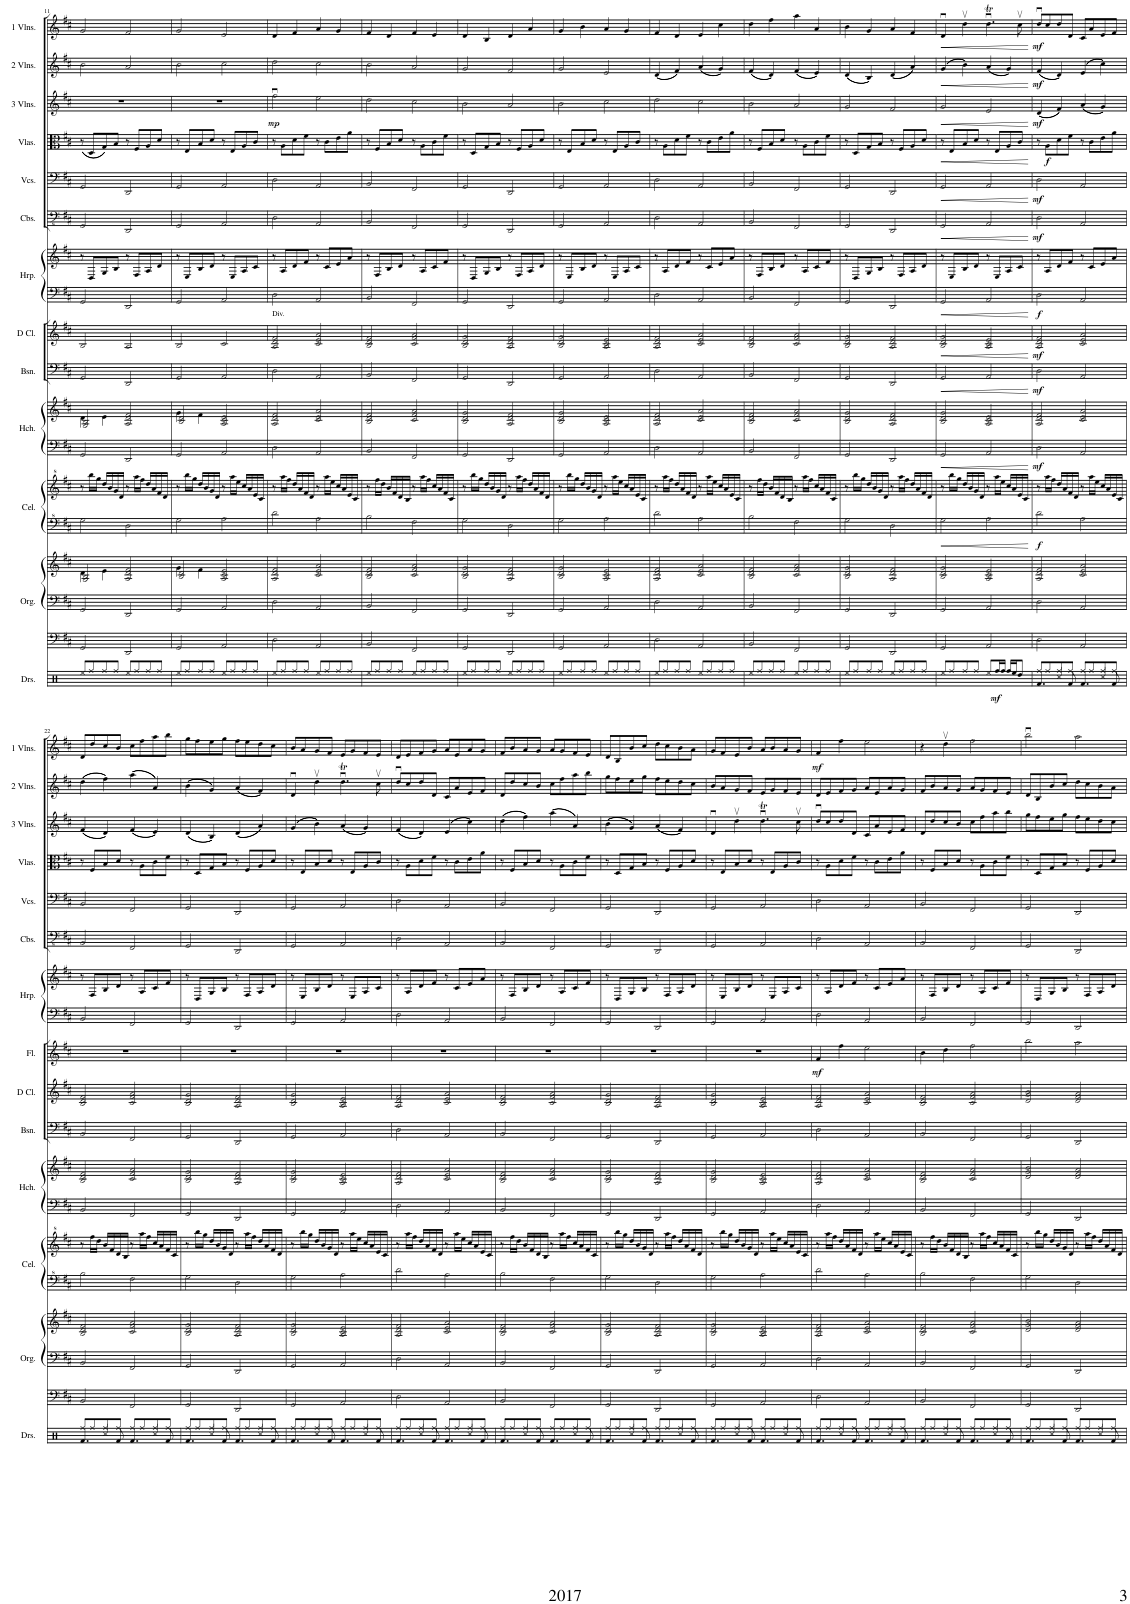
**kern	**dynam	**kern	**dynam	**kern	**dynam	**kern	**dynam	**kern	**dynam	**kern	**kern	**kern	**kern	**kern	**dynam	**kern	**kern	**dynam	**kern	**dynam	**kern	**dynam	**kern	**dynam	**kern	**kern	**dynam	**kern	**dynam	**kern	**dynam	**kern	**dynam	**kern	**dynam	**kern	**dynam	**kern	**dynam
*part18	*part18	*part17	*part17	*part16	*part16	*part15	*part15	*part14	*part14	*part13	*part13	*part13	*part12	*part12	*part12	*part11	*part11	*part11	*part10	*part10	*part9	*part9	*part8	*part8	*part7	*part7	*part7	*part6	*part6	*part5	*part5	*part4	*part4	*part3	*part3	*part2	*part2	*part1	*part1
*staff23	*staff23	*staff22	*staff22	*staff21	*staff21	*staff20	*staff20	*staff19	*staff19	*staff18	*staff17	*staff16	*staff15	*staff14	*staff14/15	*staff13	*staff12	*staff12/13	*staff11	*staff11	*staff10	*staff10	*staff9	*staff9	*staff8	*staff7	*staff7/8	*staff6	*staff6	*staff5	*staff5	*staff4	*staff4	*staff3	*staff3	*staff2	*staff2	*staff1	*staff1
*I"Contrabass	*	*I"Violoncello	*	*I"Violin	*	*I"Violin	*	*I"Violin	*	*I"Organ	*	*	*I"Celesta	*	*	*I"Harpsichord (Amplified)	*	*	*I"Bassoon	*	*I"D Clarinet	*	*I"Flute	*	*I"Harp	*	*	*I"Contrabasses	*	*I"Violoncellos	*	*I"Violas	*	*I"3rd Violins	*	*I"2nd Violins	*	*I"1st Violins	*
*I'Cb.	*	*I'Vc.	*	*I'Vln.	*	*I'Vln.	*	*I'Vln.	*	*I'Org.	*	*	*I'Cel.	*	*	*I'Hch.	*	*	*I'Bsn.	*	*I'D Cl.	*	*I'Fl.	*	*I'Hrp.	*	*	*I'Cbs.	*	*I'Vcs.	*	*I'Vlas.	*	*I'3 Vlns.	*	*I'2 Vlns.	*	*I'1 Vlns.	*
!!LO:PB:g=z
*clefFv4	*	*clefF4	*	*clefG2	*	*clefG2	*	*clefG2	*	*clefF4	*clefF4	*clefG2	*clefF^4	*clefG^2	*	*clefF4	*clefG2	*	*clefF4	*	*clefG2	*	*clefG2	*	*clefF4	*clefG2	*	*clefFv4	*	*clefF4	*	*clefC3	*	*clefG2	*	*clefG2	*	*clefG2	*
*ITrd7c12	*	*	*	*	*	*	*	*	*	*	*	*	*	*	*	*	*	*	*	*	*ITrd-1c-2	*	*	*	*	*	*	*	*	*	*	*	*	*	*	*	*	*	*
*k[f#c#]	*	*k[f#c#]	*	*k[f#c#]	*	*k[f#c#]	*	*k[f#c#]	*	*k[f#c#]	*k[f#c#]	*k[f#c#]	*k[f#c#]	*k[f#c#]	*	*k[f#c#]	*k[f#c#]	*	*k[f#c#]	*	*k[f#c#]	*	*k[f#c#]	*	*k[f#c#]	*k[f#c#]	*	*k[f#c#]	*	*k[f#c#]	*	*k[f#c#]	*	*k[f#c#]	*	*k[f#c#]	*	*k[f#c#]	*
*M4/4	*	*M4/4	*	*M4/4	*	*M4/4	*	*M4/4	*	*M4/4	*M4/4	*M4/4	*M4/4	*M4/4	*	*M4/4	*M4/4	*	*M4/4	*	*M4/4	*	*M4/4	*	*M4/4	*M4/4	*	*M4/4	*	*M4/4	*	*M4/4	*	*M4/4	*	*M4/4	*	*M4/4	*
=11	=11	=11	=11	=11	=11	=11	=11	=11	=11	=11	=11	=11	=11	=11	=11	=11	=11	=11	=11	=11	=11	=11	=11	=11	=11	=11	=11	=11	=11	=11	=11	=11	=11	=11	=11	=11	=11	=11	=11
*	*	*	*	*	*	*	*	*	*	*	*	*^	*	*	*	*	*^	*	*	*	*	*	*	*	*	*	*	*	*	*	*	*	*	*	*	*	*	*	*
2GGG	.	2GG	.	1r	.	2b	.	2g	.	2GG/	2GG/	2G/ 2B/	4d\	2g\	8r	.	2GG/	2G/ 2B/	4d\	.	2GG/	.	2B/	.	1r	.	2GG/	8r	.	2GGG/	.	2GG/	.	(8r	.	1r	.	2b\	.	2g/	.
.	.	.	.	.	.	.	.	.	.	.	.	.	.	.	16bbb\LL	.	.	.	.	.	.	.	.	.	.	.	.	8D/L	.	.	.	.	.	8D/L	.	.	.	.	.	.	.
.	.	.	.	.	.	.	.	.	.	.	.	.	.	.	16ggg\JJ	.	.	.	.	.	.	.	.	.	.	.	.	.	.	.	.	.	.	.	.	.	.	.	.	.	.
.	.	.	.	.	.	.	.	.	.	.	.	.	4e\	.	16ddd/LL	.	.	.	4e\	.	.	.	.	.	.	.	.	8G/	.	.	.	.	.	8G/)	.	.	.	.	.	.	.
.	.	.	.	.	.	.	.	.	.	.	.	.	.	.	16bb/	.	.	.	.	.	.	.	.	.	.	.	.	.	.	.	.	.	.	.	.	.	.	.	.	.	.
.	.	.	.	.	.	.	.	.	.	.	.	.	.	.	16gg/	.	.	.	.	.	.	.	.	.	.	.	.	8B/J	.	.	.	.	.	8B/J	.	.	.	.	.	.	.
.	.	.	.	.	.	.	.	.	.	.	.	.	.	.	16dd/JJ	.	.	.	.	.	.	.	.	.	.	.	.	.	.	.	.	.	.	.	.	.	.	.	.	.	.
2DDD	.	2DD	.	.	.	2a	.	2f#	.	2DD/	2DD/	2A/ 2d/ 2f#/	2ryy	2d\	8r	.	2DD/	2A/ 2d/ 2f#/	2ryy	.	2DD/	.	2A/	.	.	.	2DD/	8r	.	2DDD/	.	2DD/	.	8r	.	.	.	2a/	.	2f#/	.
.	.	.	.	.	.	.	.	.	.	.	.	.	.	.	16aaa\LL	.	.	.	.	.	.	.	.	.	.	.	.	8F#/L	.	.	.	.	.	8F#/L	.	.	.	.	.	.	.
.	.	.	.	.	.	.	.	.	.	.	.	.	.	.	16fff#\JJ	.	.	.	.	.	.	.	.	.	.	.	.	.	.	.	.	.	.	.	.	.	.	.	.	.	.
.	.	.	.	.	.	.	.	.	.	.	.	.	.	.	16ddd/LL	.	.	.	.	.	.	.	.	.	.	.	.	8A/	.	.	.	.	.	8A/	.	.	.	.	.	.	.
.	.	.	.	.	.	.	.	.	.	.	.	.	.	.	16aa/	.	.	.	.	.	.	.	.	.	.	.	.	.	.	.	.	.	.	.	.	.	.	.	.	.	.
.	.	.	.	.	.	.	.	.	.	.	.	.	.	.	16ff#/	.	.	.	.	.	.	.	.	.	.	.	.	8d/J	.	.	.	.	.	8d/J	.	.	.	.	.	.	.
.	.	.	.	.	.	.	.	.	.	.	.	.	.	.	16dd/JJ	.	.	.	.	.	.	.	.	.	.	.	.	.	.	.	.	.	.	.	.	.	.	.	.	.	.
=12	=12	=12	=12	=12	=12	=12	=12	=12	=12	=12	=12	=12	=12	=12	=12	=12	=12	=12	=12	=12	=12	=12	=12	=12	=12	=12	=12	=12	=12	=12	=12	=12	=12	=12	=12	=12	=12	=12	=12	=12	=12
2GGG	.	2GG	.	1r	.	2b	.	2g	.	2GG/	2GG/	2B/ 2d/	4g\	2g\	8r	.	2GG/	2B/ 2d/	4g\	.	2GG/	.	2B/	.	1r	.	2GG/	8r	.	2GGG/	.	2GG/	.	8r	.	1r	.	2b\	.	2g/	.
.	.	.	.	.	.	.	.	.	.	.	.	.	.	.	16bbb\LL	.	.	.	.	.	.	.	.	.	.	.	.	8E/L	.	.	.	.	.	8E/L	.	.	.	.	.	.	.
.	.	.	.	.	.	.	.	.	.	.	.	.	.	.	16ggg\JJ	.	.	.	.	.	.	.	.	.	.	.	.	.	.	.	.	.	.	.	.	.	.	.	.	.	.
.	.	.	.	.	.	.	.	.	.	.	.	.	4f#\	.	16ddd/LL	.	.	.	4f#\	.	.	.	.	.	.	.	.	8B/	.	.	.	.	.	8B/	.	.	.	.	.	.	.
.	.	.	.	.	.	.	.	.	.	.	.	.	.	.	16bb/	.	.	.	.	.	.	.	.	.	.	.	.	.	.	.	.	.	.	.	.	.	.	.	.	.	.
.	.	.	.	.	.	.	.	.	.	.	.	.	.	.	16gg/	.	.	.	.	.	.	.	.	.	.	.	.	8d/J	.	.	.	.	.	8d/J	.	.	.	.	.	.	.
.	.	.	.	.	.	.	.	.	.	.	.	.	.	.	16dd/JJ	.	.	.	.	.	.	.	.	.	.	.	.	.	.	.	.	.	.	.	.	.	.	.	.	.	.
2AAA	.	2AA	.	.	.	2cc#	.	2e	.	2AA/	2AA/	2A/ 2c#/ 2e/	2ryy	2a\	8r	.	2AA/	2A/ 2c#/ 2e/	2ryy	.	2AA/	.	2c#/	.	.	.	2AA/	8r	.	2AAA/	.	2AA/	.	8r	.	.	.	2cc#\	.	2e/	.
.	.	.	.	.	.	.	.	.	.	.	.	.	.	.	16aaa\LL	.	.	.	.	.	.	.	.	.	.	.	.	8E/L	.	.	.	.	.	8E/L	.	.	.	.	.	.	.
.	.	.	.	.	.	.	.	.	.	.	.	.	.	.	16eee\JJ	.	.	.	.	.	.	.	.	.	.	.	.	.	.	.	.	.	.	.	.	.	.	.	.	.	.
.	.	.	.	.	.	.	.	.	.	.	.	.	.	.	16ccc#/LL	.	.	.	.	.	.	.	.	.	.	.	.	8A/	.	.	.	.	.	8A/	.	.	.	.	.	.	.
.	.	.	.	.	.	.	.	.	.	.	.	.	.	.	16aa/	.	.	.	.	.	.	.	.	.	.	.	.	.	.	.	.	.	.	.	.	.	.	.	.	.	.
.	.	.	.	.	.	.	.	.	.	.	.	.	.	.	16ee/	.	.	.	.	.	.	.	.	.	.	.	.	8c#/J	.	.	.	.	.	8c#/J	.	.	.	.	.	.	.
.	.	.	.	.	.	.	.	.	.	.	.	.	.	.	16cc#/JJ	.	.	.	.	.	.	.	.	.	.	.	.	.	.	.	.	.	.	.	.	.	.	.	.	.	.
*	*	*	*	*	*	*	*	*	*	*	*	*v	*v	*	*	*	*	*v	*v	*	*	*	*	*	*	*	*	*	*	*	*	*	*	*	*	*	*	*	*	*	*
=13	=13	=13	=13	=13	=13	=13	=13	=13	=13	=13	=13	=13	=13	=13	=13	=13	=13	=13	=13	=13	=13	=13	=13	=13	=13	=13	=13	=13	=13	=13	=13	=13	=13	=13	=13	=13	=13	=13	=13
!	!	!	!	!	!	!	!	!	!	!	!	!	!	!	!	!	!	!	!	!	!LO:TX:a:t=Div.	!	!	!	!	!	!	!	!	!	!	!	!	!	!	!	!	!	!
!	!	!	!	!	!LO:DY:b	!	!	!	!	!	!	!	!	!	!	!	!	!	!	!	!	!	!	!	!	!	!	!	!	!	!	!	!	!	!LO:DY:b	!	!	!	!
2DD	.	2D	.	2ff#u	mp	2dd	.	(4d	.	2D\	2D\	2A/ 2d/ 2f#/	2dd\	8r	.	2D\	2A/ 2d/ 2f#/	.	2D\	.	2A/ 2d/ 2f#/	.	1r	.	2D\	8r	.	2DD\	.	2D\	.	8r	.	2ff#u\	mp	2dd\	.	4d/	.
.	.	.	.	.	.	.	.	.	.	.	.	.	.	16aaa\LL	.	.	.	.	.	.	.	.	.	.	.	8A/L	.	.	.	.	.	8A\L	.	.	.	.	.	.	.
.	.	.	.	.	.	.	.	.	.	.	.	.	.	16fff#\JJ	.	.	.	.	.	.	.	.	.	.	.	.	.	.	.	.	.	.	.	.	.	.	.	.	.
.	.	.	.	.	.	.	.	4f#)	.	.	.	.	.	16ddd/LL	.	.	.	.	.	.	.	.	.	.	.	8d/	.	.	.	.	.	8d\	.	.	.	.	.	4f#/	.
.	.	.	.	.	.	.	.	.	.	.	.	.	.	16aa/	.	.	.	.	.	.	.	.	.	.	.	.	.	.	.	.	.	.	.	.	.	.	.	.	.
.	.	.	.	.	.	.	.	.	.	.	.	.	.	16ff#/	.	.	.	.	.	.	.	.	.	.	.	8f#/J	.	.	.	.	.	8f#\J	.	.	.	.	.	.	.
.	.	.	.	.	.	.	.	.	.	.	.	.	.	16dd/JJ	.	.	.	.	.	.	.	.	.	.	.	.	.	.	.	.	.	.	.	.	.	.	.	.	.
2AAA	.	2AA	.	2ee	.	2cc#	.	(4a	.	2AA/	2AA/	2c#/ 2e/ 2a/	2a\	8r	.	2AA/	2c#/ 2e/ 2a/	.	2AA/	.	2c#/ 2e/ 2a/	.	.	.	2AA/	8r	.	2AAA/	.	2AA/	.	8r	.	2ee\	.	2cc#\	.	4a/	.
.	.	.	.	.	.	.	.	.	.	.	.	.	.	16aaa\LL	.	.	.	.	.	.	.	.	.	.	.	8c#/L	.	.	.	.	.	8c#\L	.	.	.	.	.	.	.
.	.	.	.	.	.	.	.	.	.	.	.	.	.	16eee\JJ	.	.	.	.	.	.	.	.	.	.	.	.	.	.	.	.	.	.	.	.	.	.	.	.	.
.	.	.	.	.	.	.	.	4g)	.	.	.	.	.	16ccc#/LL	.	.	.	.	.	.	.	.	.	.	.	8e/	.	.	.	.	.	8e\	.	.	.	.	.	4g/	.
.	.	.	.	.	.	.	.	.	.	.	.	.	.	16aa/	.	.	.	.	.	.	.	.	.	.	.	.	.	.	.	.	.	.	.	.	.	.	.	.	.
.	.	.	.	.	.	.	.	.	.	.	.	.	.	16ee/	.	.	.	.	.	.	.	.	.	.	.	8a/J	.	.	.	.	.	8a\J	.	.	.	.	.	.	.
.	.	.	.	.	.	.	.	.	.	.	.	.	.	16cc#/JJ	.	.	.	.	.	.	.	.	.	.	.	.	.	.	.	.	.	.	.	.	.	.	.	.	.
=14	=14	=14	=14	=14	=14	=14	=14	=14	=14	=14	=14	=14	=14	=14	=14	=14	=14	=14	=14	=14	=14	=14	=14	=14	=14	=14	=14	=14	=14	=14	=14	=14	=14	=14	=14	=14	=14	=14	=14
2BBB	.	2BB	.	2dd	.	2b	.	(4f#	.	2BB/	2BB/	2B/ 2d/ 2f#/	2b\	8r	.	2BB/	2B/ 2d/ 2f#/	.	2BB/	.	2B/ 2d/ 2f#/	.	1r	.	2BB/	8r	.	2BBB/	.	2BB/	.	8r	.	2dd\	.	2b\	.	4f#/	.
.	.	.	.	.	.	.	.	.	.	.	.	.	.	16fff#\LL	.	.	.	.	.	.	.	.	.	.	.	8F#/L	.	.	.	.	.	8F#/L	.	.	.	.	.	.	.
.	.	.	.	.	.	.	.	.	.	.	.	.	.	16ddd\JJ	.	.	.	.	.	.	.	.	.	.	.	.	.	.	.	.	.	.	.	.	.	.	.	.	.
.	.	.	.	.	.	.	.	4d)	.	.	.	.	.	16bb/LL	.	.	.	.	.	.	.	.	.	.	.	8B/	.	.	.	.	.	8B/	.	.	.	.	.	4d/	.
.	.	.	.	.	.	.	.	.	.	.	.	.	.	16ff#/	.	.	.	.	.	.	.	.	.	.	.	.	.	.	.	.	.	.	.	.	.	.	.	.	.
.	.	.	.	.	.	.	.	.	.	.	.	.	.	16dd/	.	.	.	.	.	.	.	.	.	.	.	8d/J	.	.	.	.	.	8d/J	.	.	.	.	.	.	.
.	.	.	.	.	.	.	.	.	.	.	.	.	.	16b/JJ	.	.	.	.	.	.	.	.	.	.	.	.	.	.	.	.	.	.	.	.	.	.	.	.	.
2FFF#	.	2FF#	.	2cc#	.	2a	.	(4f#	.	2FF#/	2FF#/	2c#/ 2f#/ 2a/	2f#\	8r	.	2FF#/	2c#/ 2f#/ 2a/	.	2FF#/	.	2c#/ 2f#/ 2a/	.	.	.	2FF#/	8r	.	2FFF#/	.	2FF#/	.	8r	.	2cc#\	.	2a/	.	4f#/	.
.	.	.	.	.	.	.	.	.	.	.	.	.	.	16aaa\LL	.	.	.	.	.	.	.	.	.	.	.	8A/L	.	.	.	.	.	8A\L	.	.	.	.	.	.	.
.	.	.	.	.	.	.	.	.	.	.	.	.	.	16fff#\JJ	.	.	.	.	.	.	.	.	.	.	.	.	.	.	.	.	.	.	.	.	.	.	.	.	.
.	.	.	.	.	.	.	.	4e)	.	.	.	.	.	16ccc#/LL	.	.	.	.	.	.	.	.	.	.	.	8c#/	.	.	.	.	.	8c#\	.	.	.	.	.	4e/	.
.	.	.	.	.	.	.	.	.	.	.	.	.	.	16aa/	.	.	.	.	.	.	.	.	.	.	.	.	.	.	.	.	.	.	.	.	.	.	.	.	.
.	.	.	.	.	.	.	.	.	.	.	.	.	.	16ff#/	.	.	.	.	.	.	.	.	.	.	.	8f#/J	.	.	.	.	.	8f#\J	.	.	.	.	.	.	.
.	.	.	.	.	.	.	.	.	.	.	.	.	.	16cc#/JJ	.	.	.	.	.	.	.	.	.	.	.	.	.	.	.	.	.	.	.	.	.	.	.	.	.
=15	=15	=15	=15	=15	=15	=15	=15	=15	=15	=15	=15	=15	=15	=15	=15	=15	=15	=15	=15	=15	=15	=15	=15	=15	=15	=15	=15	=15	=15	=15	=15	=15	=15	=15	=15	=15	=15	=15	=15
2GGG	.	2GG	.	2b	.	2g	.	(4d	.	2GG/	2GG/	2B/ 2d/ 2g/	2g\	8r	.	2GG/	2B/ 2d/ 2g/	.	2GG/	.	2B/ 2d/ 2g/	.	1r	.	2GG/	8r	.	2GGG/	.	2GG/	.	8r	.	2b\	.	2g/	.	4d/	.
.	.	.	.	.	.	.	.	.	.	.	.	.	.	16bbb\LL	.	.	.	.	.	.	.	.	.	.	.	8D/L	.	.	.	.	.	8D/L	.	.	.	.	.	.	.
.	.	.	.	.	.	.	.	.	.	.	.	.	.	16ggg\JJ	.	.	.	.	.	.	.	.	.	.	.	.	.	.	.	.	.	.	.	.	.	.	.	.	.
.	.	.	.	.	.	.	.	4B)	.	.	.	.	.	16ddd/LL	.	.	.	.	.	.	.	.	.	.	.	8G/	.	.	.	.	.	8G/	.	.	.	.	.	4B/	.
.	.	.	.	.	.	.	.	.	.	.	.	.	.	16bb/	.	.	.	.	.	.	.	.	.	.	.	.	.	.	.	.	.	.	.	.	.	.	.	.	.
.	.	.	.	.	.	.	.	.	.	.	.	.	.	16gg/	.	.	.	.	.	.	.	.	.	.	.	8B/J	.	.	.	.	.	8B/J	.	.	.	.	.	.	.
.	.	.	.	.	.	.	.	.	.	.	.	.	.	16dd/JJ	.	.	.	.	.	.	.	.	.	.	.	.	.	.	.	.	.	.	.	.	.	.	.	.	.
2DDD	.	2DD	.	2a	.	2f#	.	(4d	.	2DD/	2DD/	2A/ 2d/ 2f#/	2d\	8r	.	2DD/	2A/ 2d/ 2f#/	.	2DD/	.	2A/ 2d/ 2f#/	.	.	.	2DD/	8r	.	2DDD/	.	2DD/	.	8r	.	2a/	.	2f#/	.	4d/	.
.	.	.	.	.	.	.	.	.	.	.	.	.	.	16aaa\LL	.	.	.	.	.	.	.	.	.	.	.	8F#/L	.	.	.	.	.	8F#/L	.	.	.	.	.	.	.
.	.	.	.	.	.	.	.	.	.	.	.	.	.	16fff#\JJ	.	.	.	.	.	.	.	.	.	.	.	.	.	.	.	.	.	.	.	.	.	.	.	.	.
.	.	.	.	.	.	.	.	4a)	.	.	.	.	.	16ddd/LL	.	.	.	.	.	.	.	.	.	.	.	8A/	.	.	.	.	.	8A/	.	.	.	.	.	4a/	.
.	.	.	.	.	.	.	.	.	.	.	.	.	.	16aa/	.	.	.	.	.	.	.	.	.	.	.	.	.	.	.	.	.	.	.	.	.	.	.	.	.
.	.	.	.	.	.	.	.	.	.	.	.	.	.	16ff#/	.	.	.	.	.	.	.	.	.	.	.	8d/J	.	.	.	.	.	8d/J	.	.	.	.	.	.	.
.	.	.	.	.	.	.	.	.	.	.	.	.	.	16dd/JJ	.	.	.	.	.	.	.	.	.	.	.	.	.	.	.	.	.	.	.	.	.	.	.	.	.
=16	=16	=16	=16	=16	=16	=16	=16	=16	=16	=16	=16	=16	=16	=16	=16	=16	=16	=16	=16	=16	=16	=16	=16	=16	=16	=16	=16	=16	=16	=16	=16	=16	=16	=16	=16	=16	=16	=16	=16
2GGG	.	2GG	.	2b	.	2g	.	(4g	.	2GG/	2GG/	2B/ 2d/ 2g/	2g\	8r	.	2GG/	2B/ 2d/ 2g/	.	2GG/	.	2B/ 2d/ 2g/	.	1r	.	2GG/	8r	.	2GGG/	.	2GG/	.	8r	.	2b\	.	2g/	.	4g/	.
.	.	.	.	.	.	.	.	.	.	.	.	.	.	16bbb\LL	.	.	.	.	.	.	.	.	.	.	.	8E/L	.	.	.	.	.	8E/L	.	.	.	.	.	.	.
.	.	.	.	.	.	.	.	.	.	.	.	.	.	16ggg\JJ	.	.	.	.	.	.	.	.	.	.	.	.	.	.	.	.	.	.	.	.	.	.	.	.	.
.	.	.	.	.	.	.	.	4b)	.	.	.	.	.	16ddd/LL	.	.	.	.	.	.	.	.	.	.	.	8B/	.	.	.	.	.	8B/	.	.	.	.	.	4b\	.
.	.	.	.	.	.	.	.	.	.	.	.	.	.	16bb/	.	.	.	.	.	.	.	.	.	.	.	.	.	.	.	.	.	.	.	.	.	.	.	.	.
.	.	.	.	.	.	.	.	.	.	.	.	.	.	16gg/	.	.	.	.	.	.	.	.	.	.	.	8d/J	.	.	.	.	.	8d/J	.	.	.	.	.	.	.
.	.	.	.	.	.	.	.	.	.	.	.	.	.	16dd/JJ	.	.	.	.	.	.	.	.	.	.	.	.	.	.	.	.	.	.	.	.	.	.	.	.	.
2AAA	.	2AA	.	2cc#	.	2e	.	(4a	.	2AA/	2AA/	2A/ 2c#/ 2e/	2a\	8r	.	2AA/	2A/ 2c#/ 2e/	.	2AA/	.	2A/ 2c#/ 2e/	.	.	.	2AA/	8r	.	2AAA/	.	2AA/	.	8r	.	2cc#\	.	2e/	.	4a/	.
.	.	.	.	.	.	.	.	.	.	.	.	.	.	16aaa\LL	.	.	.	.	.	.	.	.	.	.	.	8E/L	.	.	.	.	.	8E/L	.	.	.	.	.	.	.
.	.	.	.	.	.	.	.	.	.	.	.	.	.	16eee\JJ	.	.	.	.	.	.	.	.	.	.	.	.	.	.	.	.	.	.	.	.	.	.	.	.	.
.	.	.	.	.	.	.	.	4g)	.	.	.	.	.	16ccc#/LL	.	.	.	.	.	.	.	.	.	.	.	8A/	.	.	.	.	.	8A/	.	.	.	.	.	4g/	.
.	.	.	.	.	.	.	.	.	.	.	.	.	.	16aa/	.	.	.	.	.	.	.	.	.	.	.	.	.	.	.	.	.	.	.	.	.	.	.	.	.
.	.	.	.	.	.	.	.	.	.	.	.	.	.	16ee/	.	.	.	.	.	.	.	.	.	.	.	8c#/J	.	.	.	.	.	8c#/J	.	.	.	.	.	.	.
.	.	.	.	.	.	.	.	.	.	.	.	.	.	16cc#/JJ	.	.	.	.	.	.	.	.	.	.	.	.	.	.	.	.	.	.	.	.	.	.	.	.	.
=17	=17	=17	=17	=17	=17	=17	=17	=17	=17	=17	=17	=17	=17	=17	=17	=17	=17	=17	=17	=17	=17	=17	=17	=17	=17	=17	=17	=17	=17	=17	=17	=17	=17	=17	=17	=17	=17	=17	=17
2DD	.	2D	.	2dd	.	(4d	.	(4f#	.	2D\	2D\	2A/ 2d/ 2f#/	2dd\	8r	.	2D\	2A/ 2d/ 2f#/	.	2D\	.	2A/ 2d/ 2f#/	.	1r	.	2D\	8r	.	2DD\	.	2D\	.	8r	.	2dd\	.	(4d/	.	4f#/	.
.	.	.	.	.	.	.	.	.	.	.	.	.	.	16aaa\LL	.	.	.	.	.	.	.	.	.	.	.	8A/L	.	.	.	.	.	8A\L	.	.	.	.	.	.	.
.	.	.	.	.	.	.	.	.	.	.	.	.	.	16fff#\JJ	.	.	.	.	.	.	.	.	.	.	.	.	.	.	.	.	.	.	.	.	.	.	.	.	.
.	.	.	.	.	.	4f#)	.	4d)	.	.	.	.	.	16ddd/LL	.	.	.	.	.	.	.	.	.	.	.	8d/	.	.	.	.	.	8d\	.	.	.	4f#/)	.	4d/	.
.	.	.	.	.	.	.	.	.	.	.	.	.	.	16aa/	.	.	.	.	.	.	.	.	.	.	.	.	.	.	.	.	.	.	.	.	.	.	.	.	.
.	.	.	.	.	.	.	.	.	.	.	.	.	.	16ff#/	.	.	.	.	.	.	.	.	.	.	.	8f#/J	.	.	.	.	.	8f#\J	.	.	.	.	.	.	.
.	.	.	.	.	.	.	.	.	.	.	.	.	.	16dd/JJ	.	.	.	.	.	.	.	.	.	.	.	.	.	.	.	.	.	.	.	.	.	.	.	.	.
2AAA	.	2AA	.	2cc#	.	(4a	.	(4e	.	2AA/	2AA/	2c#/ 2e/ 2a/	2a\	8r	.	2AA/	2c#/ 2e/ 2a/	.	2AA/	.	2c#/ 2e/ 2a/	.	.	.	2AA/	8r	.	2AAA/	.	2AA/	.	8r	.	2cc#\	.	(4a/	.	4e/	.
.	.	.	.	.	.	.	.	.	.	.	.	.	.	16aaa\LL	.	.	.	.	.	.	.	.	.	.	.	8c#/L	.	.	.	.	.	8c#\L	.	.	.	.	.	.	.
.	.	.	.	.	.	.	.	.	.	.	.	.	.	16eee\JJ	.	.	.	.	.	.	.	.	.	.	.	.	.	.	.	.	.	.	.	.	.	.	.	.	.
.	.	.	.	.	.	4g)	.	4cc#)	.	.	.	.	.	16ccc#/LL	.	.	.	.	.	.	.	.	.	.	.	8e/	.	.	.	.	.	8e\	.	.	.	4g/)	.	4cc#\	.
.	.	.	.	.	.	.	.	.	.	.	.	.	.	16aa/	.	.	.	.	.	.	.	.	.	.	.	.	.	.	.	.	.	.	.	.	.	.	.	.	.
.	.	.	.	.	.	.	.	.	.	.	.	.	.	16ee/	.	.	.	.	.	.	.	.	.	.	.	8a/J	.	.	.	.	.	8a\J	.	.	.	.	.	.	.
.	.	.	.	.	.	.	.	.	.	.	.	.	.	16cc#/JJ	.	.	.	.	.	.	.	.	.	.	.	.	.	.	.	.	.	.	.	.	.	.	.	.	.
=18	=18	=18	=18	=18	=18	=18	=18	=18	=18	=18	=18	=18	=18	=18	=18	=18	=18	=18	=18	=18	=18	=18	=18	=18	=18	=18	=18	=18	=18	=18	=18	=18	=18	=18	=18	=18	=18	=18	=18
2BBB	.	2BB	.	2b	.	(4f#	.	(4dd	.	2BB/	2BB/	2B/ 2d/ 2f#/	2b\	8r	.	2BB/	2B/ 2d/ 2f#/	.	2BB/	.	2B/ 2d/ 2f#/	.	1r	.	2BB/	8r	.	2BBB/	.	2BB/	.	8r	.	2b\	.	(4f#/	.	4dd\	.
.	.	.	.	.	.	.	.	.	.	.	.	.	.	16fff#\LL	.	.	.	.	.	.	.	.	.	.	.	8F#/L	.	.	.	.	.	8F#/L	.	.	.	.	.	.	.
.	.	.	.	.	.	.	.	.	.	.	.	.	.	16ddd\JJ	.	.	.	.	.	.	.	.	.	.	.	.	.	.	.	.	.	.	.	.	.	.	.	.	.
.	.	.	.	.	.	4d)	.	4ff#)	.	.	.	.	.	16bb/LL	.	.	.	.	.	.	.	.	.	.	.	8B/	.	.	.	.	.	8B/	.	.	.	4d/)	.	4ff#\	.
.	.	.	.	.	.	.	.	.	.	.	.	.	.	16ff#/	.	.	.	.	.	.	.	.	.	.	.	.	.	.	.	.	.	.	.	.	.	.	.	.	.
.	.	.	.	.	.	.	.	.	.	.	.	.	.	16dd/	.	.	.	.	.	.	.	.	.	.	.	8d/J	.	.	.	.	.	8d/J	.	.	.	.	.	.	.
.	.	.	.	.	.	.	.	.	.	.	.	.	.	16b/JJ	.	.	.	.	.	.	.	.	.	.	.	.	.	.	.	.	.	.	.	.	.	.	.	.	.
2FFF#	.	2FF#	.	2a	.	(4f#	.	(4aa	.	2FF#/	2FF#/	2c#/ 2f#/ 2a/	2f#\	8r	.	2FF#/	2c#/ 2f#/ 2a/	.	2FF#/	.	2c#/ 2f#/ 2a/	.	.	.	2FF#/	8r	.	2FFF#/	.	2FF#/	.	8r	.	2a/	.	(4f#/	.	4aa\	.
.	.	.	.	.	.	.	.	.	.	.	.	.	.	16aaa\LL	.	.	.	.	.	.	.	.	.	.	.	8A/L	.	.	.	.	.	8A\L	.	.	.	.	.	.	.
.	.	.	.	.	.	.	.	.	.	.	.	.	.	16fff#\JJ	.	.	.	.	.	.	.	.	.	.	.	.	.	.	.	.	.	.	.	.	.	.	.	.	.
.	.	.	.	.	.	4e)	.	4a)	.	.	.	.	.	16ccc#/LL	.	.	.	.	.	.	.	.	.	.	.	8c#/	.	.	.	.	.	8c#\	.	.	.	4e/)	.	4a/	.
.	.	.	.	.	.	.	.	.	.	.	.	.	.	16aa/	.	.	.	.	.	.	.	.	.	.	.	.	.	.	.	.	.	.	.	.	.	.	.	.	.
.	.	.	.	.	.	.	.	.	.	.	.	.	.	16ff#/	.	.	.	.	.	.	.	.	.	.	.	8f#/J	.	.	.	.	.	8f#\J	.	.	.	.	.	.	.
.	.	.	.	.	.	.	.	.	.	.	.	.	.	16cc#/JJ	.	.	.	.	.	.	.	.	.	.	.	.	.	.	.	.	.	.	.	.	.	.	.	.	.
=19	=19	=19	=19	=19	=19	=19	=19	=19	=19	=19	=19	=19	=19	=19	=19	=19	=19	=19	=19	=19	=19	=19	=19	=19	=19	=19	=19	=19	=19	=19	=19	=19	=19	=19	=19	=19	=19	=19	=19
2GGG	.	2GG	.	2g	.	(4d	.	(4b	.	2GG/	2GG/	2B/ 2d/ 2g/	2g\	8r	.	2GG/	2B/ 2d/ 2g/	.	2GG/	.	2B/ 2d/ 2g/	.	1r	.	2GG/	8r	.	2GGG/	.	2GG/	.	8r	.	2g/	.	(4d/	.	4b\	.
.	.	.	.	.	.	.	.	.	.	.	.	.	.	16bbb\LL	.	.	.	.	.	.	.	.	.	.	.	8D/L	.	.	.	.	.	8D/L	.	.	.	.	.	.	.
.	.	.	.	.	.	.	.	.	.	.	.	.	.	16ggg\JJ	.	.	.	.	.	.	.	.	.	.	.	.	.	.	.	.	.	.	.	.	.	.	.	.	.
.	.	.	.	.	.	4B)	.	4g)	.	.	.	.	.	16ddd/LL	.	.	.	.	.	.	.	.	.	.	.	8G/	.	.	.	.	.	8G/	.	.	.	4B/)	.	4g/	.
.	.	.	.	.	.	.	.	.	.	.	.	.	.	16bb/	.	.	.	.	.	.	.	.	.	.	.	.	.	.	.	.	.	.	.	.	.	.	.	.	.
.	.	.	.	.	.	.	.	.	.	.	.	.	.	16gg/	.	.	.	.	.	.	.	.	.	.	.	8B/J	.	.	.	.	.	8B/J	.	.	.	.	.	.	.
.	.	.	.	.	.	.	.	.	.	.	.	.	.	16dd/JJ	.	.	.	.	.	.	.	.	.	.	.	.	.	.	.	.	.	.	.	.	.	.	.	.	.
2DDD	.	2DD	.	2f#	.	(4d	.	(4a	.	2DD/	2DD/	2A/ 2d/ 2f#/	2d\	8r	.	2DD/	2A/ 2d/ 2f#/	.	2DD/	.	2A/ 2d/ 2f#/	.	.	.	2DD/	8r	.	2DDD/	.	2DD/	.	8r	.	2f#/	.	(4d/	.	4a/	.
.	.	.	.	.	.	.	.	.	.	.	.	.	.	16aaa\LL	.	.	.	.	.	.	.	.	.	.	.	8F#/L	.	.	.	.	.	8F#/L	.	.	.	.	.	.	.
.	.	.	.	.	.	.	.	.	.	.	.	.	.	16fff#\JJ	.	.	.	.	.	.	.	.	.	.	.	.	.	.	.	.	.	.	.	.	.	.	.	.	.
.	.	.	.	.	.	4a)	.	4f#)	.	.	.	.	.	16ddd/LL	.	.	.	.	.	.	.	.	.	.	.	8A/	.	.	.	.	.	8A/	.	.	.	4a/)	.	4f#/	.
.	.	.	.	.	.	.	.	.	.	.	.	.	.	16aa/	.	.	.	.	.	.	.	.	.	.	.	.	.	.	.	.	.	.	.	.	.	.	.	.	.
.	.	.	.	.	.	.	.	.	.	.	.	.	.	16ff#/	.	.	.	.	.	.	.	.	.	.	.	8d/J	.	.	.	.	.	8d/J	.	.	.	.	.	.	.
.	.	.	.	.	.	.	.	.	.	.	.	.	.	16dd/JJ	.	.	.	.	.	.	.	.	.	.	.	.	.	.	.	.	.	.	.	.	.	.	.	.	.
=20	=20	=20	=20	=20	=20	=20	=20	=20	=20	=20	=20	=20	=20	=20	=20	=20	=20	=20	=20	=20	=20	=20	=20	=20	=20	=20	=20	=20	=20	=20	=20	=20	=20	=20	=20	=20	=20	=20	=20
!	!LO:HP:b	!	!LO:HP:b	!	!LO:HP:b	!	!LO:HP:b	!	!LO:HP:b	!	!	!	!	!	!	!	!	!	!	!LO:HP:b	!	!LO:HP:b	!	!	!	!	!	!	!LO:HP:b	!	!LO:HP:b	!	!LO:HP:b	!	!LO:HP:b	!	!LO:HP:b	!	!LO:HP:b
2GGG	<	2GG	<	2g	<	(4g	<	4du	<	2GG/	2GG/	2B/ 2d/ 2g/	2g\	8r	.	2GG/	2B/ 2d/ 2g/	.	2GG/	<	2B/ 2d/ 2g/	<	1r	.	2GG/	8r	.	2GGG/	<	2GG/	<	8r	<	2g/	<	(4g/	<	4du/	<
.	.	.	.	.	.	.	.	.	.	.	.	.	.	16bbb\LL	.	.	.	.	.	.	.	.	.	.	.	8E/L	.	.	.	.	.	8E/L	.	.	.	.	.	.	.
.	.	.	.	.	.	.	.	.	.	.	.	.	.	16ggg\JJ	.	.	.	.	.	.	.	.	.	.	.	.	.	.	.	.	.	.	.	.	.	.	.	.	.
.	.	.	.	.	.	4b)	.	4ddv	.	.	.	.	.	16ddd/LL	.	.	.	.	.	.	.	.	.	.	.	8B/	.	.	.	.	.	8B/	.	.	.	4b\)	.	4ddv\	.
.	.	.	.	.	.	.	.	.	.	.	.	.	.	16bb/	.	.	.	.	.	.	.	.	.	.	.	.	.	.	.	.	.	.	.	.	.	.	.	.	.
.	.	.	.	.	.	.	.	.	.	.	.	.	.	16gg/	.	.	.	.	.	.	.	.	.	.	.	8d/J	.	.	.	.	.	8d/J	.	.	.	.	.	.	.
.	.	.	.	.	.	.	.	.	.	.	.	.	.	16dd/JJ	.	.	.	.	.	.	.	.	.	.	.	.	.	.	.	.	.	.	.	.	.	.	.	.	.
2AAA	.	2AA	.	2e	.	(4a	.	4.ddTu	.	2AA/	2AA/	2A/ 2c#/ 2e/	2a\	8r	.	2AA/	2A/ 2c#/ 2e/	.	2AA/	.	2A/ 2c#/ 2e/	.	.	.	2AA/	8r	.	2AAA/	.	2AA/	.	8r	.	2e/	.	(4a/	.	4.ddTu\	.
.	.	.	.	.	.	.	.	.	.	.	.	.	.	16aaa\LL	.	.	.	.	.	.	.	.	.	.	.	8E/L	.	.	.	.	.	8E/L	.	.	.	.	.	.	.
.	.	.	.	.	.	.	.	.	.	.	.	.	.	16eee\JJ	.	.	.	.	.	.	.	.	.	.	.	.	.	.	.	.	.	.	.	.	.	.	.	.	.
.	.	.	.	.	.	4g)	.	.	.	.	.	.	.	16ccc#/LL	.	.	.	.	.	.	.	.	.	.	.	8A/	.	.	.	.	.	8A/	.	.	.	4g/)	.	.	.
.	.	.	.	.	.	.	.	.	.	.	.	.	.	16aa/	.	.	.	.	.	.	.	.	.	.	.	.	.	.	.	.	.	.	.	.	.	.	.	.	.
.	.	.	.	.	.	.	.	8cc#v	.	.	.	.	.	16ee/	.	.	.	.	.	.	.	.	.	.	.	8c#/J	.	.	.	.	.	8c#/J	.	.	.	.	.	8cc#v\	.
.	.	.	.	.	.	.	.	.	.	.	.	.	.	16cc#/JJ	.	.	.	.	.	.	.	.	.	.	.	.	.	.	.	.	.	.	.	.	.	.	.	.	.
.	[	.	[	.	[	.	[	.	[	.	.	.	.	.	.	.	.	.	.	[	.	[	.	.	.	.	.	.	[	.	[	.	[	.	[	.	[	.	[
=21	=21	=21	=21	=21	=21	=21	=21	=21	=21	=21	=21	=21	=21	=21	=21	=21	=21	=21	=21	=21	=21	=21	=21	=21	=21	=21	=21	=21	=21	=21	=21	=21	=21	=21	=21	=21	=21	=21	=21
!	!LO:DY:b	!	!LO:DY:b	!	!LO:DY:b	!	!LO:DY:b	!	!LO:DY:b	!	!	!	!	!	!LO:DY:b=2	!	!	!LO:DY:b=2	!	!LO:DY:b	!	!LO:DY:b	!	!	!	!	!LO:DY:b=2	!	!LO:DY:b	!	!LO:DY:b	!	!	!	!LO:DY:b	!	!LO:DY:b	!	!LO:DY:b
2DD	mf	2D	mf	(4d	mf	(4f#	mf	8ddu\L	mf	2D\	2D\	2A/ 2d/ 2f#/	2dd\	8r	f	2D\	2A/ 2d/ 2f#/	mf	2D\	mf	2A/ 2d/ 2f#/	mf	1r	.	2D\	8r	f	2DD\	mf	2D\	mf	8r	.	(4d/	mf	(4f#/	mf	8ddu/L	mf
!	!	!	!	!	!	!	!	!	!	!	!	!	!	!	!	!	!	!	!	!	!	!	!	!	!	!	!	!	!	!	!	!	!LO:DY:b	!	!	!	!	!	!
.	.	.	.	.	.	.	.	8cc#\J	.	.	.	.	.	16aaa\LL	.	.	.	.	.	.	.	.	.	.	.	8A/L	.	.	.	.	.	8A\L	f	.	.	.	.	8cc#/	.
.	.	.	.	.	.	.	.	.	.	.	.	.	.	16fff#\JJ	.	.	.	.	.	.	.	.	.	.	.	.	.	.	.	.	.	.	.	.	.	.	.	.	.
.	.	.	.	4f#)	.	4d)	.	8dd/L	.	.	.	.	.	16ddd/LL	.	.	.	.	.	.	.	.	.	.	.	8d/	.	.	.	.	.	8d\	.	4f#/)	.	4d/)	.	8dd/	.
.	.	.	.	.	.	.	.	.	.	.	.	.	.	16aa/	.	.	.	.	.	.	.	.	.	.	.	.	.	.	.	.	.	.	.	.	.	.	.	.	.
.	.	.	.	.	.	.	.	8d/J	.	.	.	.	.	16ff#/	.	.	.	.	.	.	.	.	.	.	.	8f#/J	.	.	.	.	.	8f#\J	.	.	.	.	.	8d/J	.
.	.	.	.	.	.	.	.	.	.	.	.	.	.	16dd/JJ	.	.	.	.	.	.	.	.	.	.	.	.	.	.	.	.	.	.	.	.	.	.	.	.	.
2AAA	.	2AA	.	(4a	.	(4e	.	8c#/L	.	2AA/	2AA/	2c#/ 2e/ 2a/	2a\	8r	.	2AA/	2c#/ 2e/ 2a/	.	2AA/	.	2c#/ 2e/ 2a/	.	.	.	2AA/	8r	.	2AAA/	.	2AA/	.	8r	.	(4a/	.	(4e/	.	8c#/L	.
.	.	.	.	.	.	.	.	8a/J	.	.	.	.	.	16aaa\LL	.	.	.	.	.	.	.	.	.	.	.	8c#/L	.	.	.	.	.	8c#\L	.	.	.	.	.	8a/	.
.	.	.	.	.	.	.	.	.	.	.	.	.	.	16eee\JJ	.	.	.	.	.	.	.	.	.	.	.	.	.	.	.	.	.	.	.	.	.	.	.	.	.
.	.	.	.	4g)	.	4cc#)	.	8e/L	.	.	.	.	.	16ccc#/LL	.	.	.	.	.	.	.	.	.	.	.	8e/	.	.	.	.	.	8e\	.	4g/)	.	4cc#\)	.	8e/	.
.	.	.	.	.	.	.	.	.	.	.	.	.	.	16aa/	.	.	.	.	.	.	.	.	.	.	.	.	.	.	.	.	.	.	.	.	.	.	.	.	.
.	.	.	.	.	.	.	.	8f#/J	.	.	.	.	.	16ee/	.	.	.	.	.	.	.	.	.	.	.	8a/J	.	.	.	.	.	8a\J	.	.	.	.	.	8f#/J	.
.	.	.	.	.	.	.	.	.	.	.	.	.	.	16cc#/JJ	.	.	.	.	.	.	.	.	.	.	.	.	.	.	.	.	.	.	.	.	.	.	.	.	.
!!LO:LB:g=z
=22	=22	=22	=22	=22	=22	=22	=22	=22	=22	=22	=22	=22	=22	=22	=22	=22	=22	=22	=22	=22	=22	=22	=22	=22	=22	=22	=22	=22	=22	=22	=22	=22	=22	=22	=22	=22	=22	=22	=22
2BBB	.	2BB	.	(4f#	.	(4dd	.	8d/L	.	2BB/	2BB/	2B/ 2d/ 2f#/	2b\	8r	.	2BB/	2B/ 2d/ 2f#/	.	2BB/	.	2B/ 2d/ 2f#/	.	1r	.	2BB/	8r	.	2BBB/	.	2BB/	.	8r	.	(4f#/	.	(4dd\	.	8d/L	.
.	.	.	.	.	.	.	.	8dd/J	.	.	.	.	.	16fff#\LL	.	.	.	.	.	.	.	.	.	.	.	8F#/L	.	.	.	.	.	8F#/L	.	.	.	.	.	8dd/	.
.	.	.	.	.	.	.	.	.	.	.	.	.	.	16ddd\JJ	.	.	.	.	.	.	.	.	.	.	.	.	.	.	.	.	.	.	.	.	.	.	.	.	.
.	.	.	.	4d)	.	4ff#)	.	8cc#\L	.	.	.	.	.	16bb/LL	.	.	.	.	.	.	.	.	.	.	.	8B/	.	.	.	.	.	8B/	.	4d/)	.	4ff#\)	.	8cc#/	.
.	.	.	.	.	.	.	.	.	.	.	.	.	.	16ff#/	.	.	.	.	.	.	.	.	.	.	.	.	.	.	.	.	.	.	.	.	.	.	.	.	.
.	.	.	.	.	.	.	.	8b\J	.	.	.	.	.	16dd/	.	.	.	.	.	.	.	.	.	.	.	8d/J	.	.	.	.	.	8d/J	.	.	.	.	.	8b/J	.
.	.	.	.	.	.	.	.	.	.	.	.	.	.	16b/JJ	.	.	.	.	.	.	.	.	.	.	.	.	.	.	.	.	.	.	.	.	.	.	.	.	.
2FFF#	.	2FF#	.	(4f#	.	(4aa	.	8cc#\L	.	2FF#/	2FF#/	2c#/ 2f#/ 2a/	2f#\	8r	.	2FF#/	2c#/ 2f#/ 2a/	.	2FF#/	.	2c#/ 2f#/ 2a/	.	.	.	2FF#/	8r	.	2FFF#/	.	2FF#/	.	8r	.	(4f#/	.	(4aa\	.	8cc#\L	.
.	.	.	.	.	.	.	.	8ff#\J	.	.	.	.	.	16aaa\LL	.	.	.	.	.	.	.	.	.	.	.	8A/L	.	.	.	.	.	8A\L	.	.	.	.	.	8ff#\	.
.	.	.	.	.	.	.	.	.	.	.	.	.	.	16fff#\JJ	.	.	.	.	.	.	.	.	.	.	.	.	.	.	.	.	.	.	.	.	.	.	.	.	.
.	.	.	.	4e)	.	4a)	.	8aa\L	.	.	.	.	.	16ccc#/LL	.	.	.	.	.	.	.	.	.	.	.	8c#/	.	.	.	.	.	8c#\	.	4e/)	.	4a/)	.	8aa\	.
.	.	.	.	.	.	.	.	.	.	.	.	.	.	16aa/	.	.	.	.	.	.	.	.	.	.	.	.	.	.	.	.	.	.	.	.	.	.	.	.	.
.	.	.	.	.	.	.	.	8bb\J	.	.	.	.	.	16ff#/	.	.	.	.	.	.	.	.	.	.	.	8f#/J	.	.	.	.	.	8f#\J	.	.	.	.	.	8bb\J	.
.	.	.	.	.	.	.	.	.	.	.	.	.	.	16cc#/JJ	.	.	.	.	.	.	.	.	.	.	.	.	.	.	.	.	.	.	.	.	.	.	.	.	.
=23	=23	=23	=23	=23	=23	=23	=23	=23	=23	=23	=23	=23	=23	=23	=23	=23	=23	=23	=23	=23	=23	=23	=23	=23	=23	=23	=23	=23	=23	=23	=23	=23	=23	=23	=23	=23	=23	=23	=23
2GGG	.	2GG	.	(4d	.	(4b	.	8gg\L	.	2GG/	2GG/	2B/ 2d/ 2g/	2g\	8r	.	2GG/	2B/ 2d/ 2g/	.	2GG/	.	2B/ 2d/ 2g/	.	1r	.	2GG/	8r	.	2GGG/	.	2GG/	.	8r	.	(4d/	.	(4b\	.	8gg\L	.
.	.	.	.	.	.	.	.	8ff#\J	.	.	.	.	.	16bbb\LL	.	.	.	.	.	.	.	.	.	.	.	8D/L	.	.	.	.	.	8D/L	.	.	.	.	.	8ff#\	.
.	.	.	.	.	.	.	.	.	.	.	.	.	.	16ggg\JJ	.	.	.	.	.	.	.	.	.	.	.	.	.	.	.	.	.	.	.	.	.	.	.	.	.
.	.	.	.	4B)	.	4g)	.	8ee\L	.	.	.	.	.	16ddd/LL	.	.	.	.	.	.	.	.	.	.	.	8G/	.	.	.	.	.	8G/	.	4B/)	.	4g/)	.	8ee\	.
.	.	.	.	.	.	.	.	.	.	.	.	.	.	16bb/	.	.	.	.	.	.	.	.	.	.	.	.	.	.	.	.	.	.	.	.	.	.	.	.	.
.	.	.	.	.	.	.	.	8gg\J	.	.	.	.	.	16gg/	.	.	.	.	.	.	.	.	.	.	.	8B/J	.	.	.	.	.	8B/J	.	.	.	.	.	8gg\J	.
.	.	.	.	.	.	.	.	.	.	.	.	.	.	16dd/JJ	.	.	.	.	.	.	.	.	.	.	.	.	.	.	.	.	.	.	.	.	.	.	.	.	.
2DDD	.	2DD	.	(4d	.	(4a	.	8ff#\L	.	2DD/	2DD/	2A/ 2d/ 2f#/	2d\	8r	.	2DD/	2A/ 2d/ 2f#/	.	2DD/	.	2A/ 2d/ 2f#/	.	.	.	2DD/	8r	.	2DDD/	.	2DD/	.	8r	.	(4d/	.	(4a/	.	8ff#\L	.
.	.	.	.	.	.	.	.	8ee\J	.	.	.	.	.	16aaa\LL	.	.	.	.	.	.	.	.	.	.	.	8F#/L	.	.	.	.	.	8F#/L	.	.	.	.	.	8ee\	.
.	.	.	.	.	.	.	.	.	.	.	.	.	.	16fff#\JJ	.	.	.	.	.	.	.	.	.	.	.	.	.	.	.	.	.	.	.	.	.	.	.	.	.
.	.	.	.	4a)	.	4f#)	.	8dd\L	.	.	.	.	.	16ddd/LL	.	.	.	.	.	.	.	.	.	.	.	8A/	.	.	.	.	.	8A/	.	4a/)	.	4f#/)	.	8dd\	.
.	.	.	.	.	.	.	.	.	.	.	.	.	.	16aa/	.	.	.	.	.	.	.	.	.	.	.	.	.	.	.	.	.	.	.	.	.	.	.	.	.
.	.	.	.	.	.	.	.	8cc#\J	.	.	.	.	.	16ff#/	.	.	.	.	.	.	.	.	.	.	.	8d/J	.	.	.	.	.	8d/J	.	.	.	.	.	8cc#\J	.
.	.	.	.	.	.	.	.	.	.	.	.	.	.	16dd/JJ	.	.	.	.	.	.	.	.	.	.	.	.	.	.	.	.	.	.	.	.	.	.	.	.	.
=24	=24	=24	=24	=24	=24	=24	=24	=24	=24	=24	=24	=24	=24	=24	=24	=24	=24	=24	=24	=24	=24	=24	=24	=24	=24	=24	=24	=24	=24	=24	=24	=24	=24	=24	=24	=24	=24	=24	=24
2GGG	.	2GG	.	(4g	.	4du	.	8b/L	.	2GG/	2GG/	2B/ 2d/ 2g/	2g\	8r	.	2GG/	2B/ 2d/ 2g/	.	2GG/	.	2B/ 2d/ 2g/	.	1r	.	2GG/	8r	.	2GGG/	.	2GG/	.	8r	.	(4g/	.	4du/	.	8b/L	.
.	.	.	.	.	.	.	.	8a/J	.	.	.	.	.	16bbb\LL	.	.	.	.	.	.	.	.	.	.	.	8E/L	.	.	.	.	.	8E/L	.	.	.	.	.	8a/	.
.	.	.	.	.	.	.	.	.	.	.	.	.	.	16ggg\JJ	.	.	.	.	.	.	.	.	.	.	.	.	.	.	.	.	.	.	.	.	.	.	.	.	.
.	.	.	.	4b)	.	4ddv	.	8g/L	.	.	.	.	.	16ddd/LL	.	.	.	.	.	.	.	.	.	.	.	8B/	.	.	.	.	.	8B/	.	4b\)	.	4ddv\	.	8g/	.
.	.	.	.	.	.	.	.	.	.	.	.	.	.	16bb/	.	.	.	.	.	.	.	.	.	.	.	.	.	.	.	.	.	.	.	.	.	.	.	.	.
.	.	.	.	.	.	.	.	8f#/J	.	.	.	.	.	16gg/	.	.	.	.	.	.	.	.	.	.	.	8d/J	.	.	.	.	.	8d/J	.	.	.	.	.	8f#/J	.
.	.	.	.	.	.	.	.	.	.	.	.	.	.	16dd/JJ	.	.	.	.	.	.	.	.	.	.	.	.	.	.	.	.	.	.	.	.	.	.	.	.	.
2AAA	.	2AA	.	(4a	.	4.ddTu	.	8e/L	.	2AA/	2AA/	2A/ 2c#/ 2e/	2a\	8r	.	2AA/	2A/ 2c#/ 2e/	.	2AA/	.	2A/ 2c#/ 2e/	.	.	.	2AA/	8r	.	2AAA/	.	2AA/	.	8r	.	(4a/	.	4.ddTu\	.	8e/L	.
.	.	.	.	.	.	.	.	8g/J	.	.	.	.	.	16aaa\LL	.	.	.	.	.	.	.	.	.	.	.	8E/L	.	.	.	.	.	8E/L	.	.	.	.	.	8g/	.
.	.	.	.	.	.	.	.	.	.	.	.	.	.	16eee\JJ	.	.	.	.	.	.	.	.	.	.	.	.	.	.	.	.	.	.	.	.	.	.	.	.	.
.	.	.	.	4g)	.	.	.	8f#/L	.	.	.	.	.	16ccc#/LL	.	.	.	.	.	.	.	.	.	.	.	8A/	.	.	.	.	.	8A/	.	4g/)	.	.	.	8f#/	.
.	.	.	.	.	.	.	.	.	.	.	.	.	.	16aa/	.	.	.	.	.	.	.	.	.	.	.	.	.	.	.	.	.	.	.	.	.	.	.	.	.
.	.	.	.	.	.	8cc#v	.	8e/J	.	.	.	.	.	16ee/	.	.	.	.	.	.	.	.	.	.	.	8c#/J	.	.	.	.	.	8c#/J	.	.	.	8cc#v\	.	8e/J	.
.	.	.	.	.	.	.	.	.	.	.	.	.	.	16cc#/JJ	.	.	.	.	.	.	.	.	.	.	.	.	.	.	.	.	.	.	.	.	.	.	.	.	.
=25	=25	=25	=25	=25	=25	=25	=25	=25	=25	=25	=25	=25	=25	=25	=25	=25	=25	=25	=25	=25	=25	=25	=25	=25	=25	=25	=25	=25	=25	=25	=25	=25	=25	=25	=25	=25	=25	=25	=25
2DD	.	2D	.	(4f#	.	8ddu\L	.	8d/L	.	2D\	2D\	2A/ 2d/ 2f#/	2dd\	8r	.	2D\	2A/ 2d/ 2f#/	.	2D\	.	2A/ 2d/ 2f#/	.	1r	.	2D\	8r	.	2DD\	.	2D\	.	8r	.	(4f#/	.	8ddu/L	.	8d/L	.
.	.	.	.	.	.	8cc#\J	.	8e/J	.	.	.	.	.	16aaa\LL	.	.	.	.	.	.	.	.	.	.	.	8A/L	.	.	.	.	.	8A\L	.	.	.	8cc#/	.	8e/	.
.	.	.	.	.	.	.	.	.	.	.	.	.	.	16fff#\JJ	.	.	.	.	.	.	.	.	.	.	.	.	.	.	.	.	.	.	.	.	.	.	.	.	.
.	.	.	.	4d)	.	8dd/L	.	8f#/L	.	.	.	.	.	16ddd/LL	.	.	.	.	.	.	.	.	.	.	.	8d/	.	.	.	.	.	8d\	.	4d/)	.	8dd/	.	8f#/	.
.	.	.	.	.	.	.	.	.	.	.	.	.	.	16aa/	.	.	.	.	.	.	.	.	.	.	.	.	.	.	.	.	.	.	.	.	.	.	.	.	.
.	.	.	.	.	.	8d/J	.	8g/J	.	.	.	.	.	16ff#/	.	.	.	.	.	.	.	.	.	.	.	8f#/J	.	.	.	.	.	8f#\J	.	.	.	8d/J	.	8g/J	.
.	.	.	.	.	.	.	.	.	.	.	.	.	.	16dd/JJ	.	.	.	.	.	.	.	.	.	.	.	.	.	.	.	.	.	.	.	.	.	.	.	.	.
2AAA	.	2AA	.	(4e	.	8c#/L	.	8a/L	.	2AA/	2AA/	2c#/ 2e/ 2a/	2a\	8r	.	2AA/	2c#/ 2e/ 2a/	.	2AA/	.	2c#/ 2e/ 2a/	.	.	.	2AA/	8r	.	2AAA/	.	2AA/	.	8r	.	(4e/	.	8c#/L	.	8a/L	.
.	.	.	.	.	.	8a/J	.	8e/J	.	.	.	.	.	16aaa\LL	.	.	.	.	.	.	.	.	.	.	.	8c#/L	.	.	.	.	.	8c#\L	.	.	.	8a/	.	8e/	.
.	.	.	.	.	.	.	.	.	.	.	.	.	.	16eee\JJ	.	.	.	.	.	.	.	.	.	.	.	.	.	.	.	.	.	.	.	.	.	.	.	.	.
.	.	.	.	4cc#)	.	8e/L	.	8a/L	.	.	.	.	.	16ccc#/LL	.	.	.	.	.	.	.	.	.	.	.	8e/	.	.	.	.	.	8e\	.	4cc#\)	.	8e/	.	8a/	.
.	.	.	.	.	.	.	.	.	.	.	.	.	.	16aa/	.	.	.	.	.	.	.	.	.	.	.	.	.	.	.	.	.	.	.	.	.	.	.	.	.
.	.	.	.	.	.	8f#/J	.	8g/J	.	.	.	.	.	16ee/	.	.	.	.	.	.	.	.	.	.	.	8a/J	.	.	.	.	.	8a\J	.	.	.	8f#/J	.	8g/J	.
.	.	.	.	.	.	.	.	.	.	.	.	.	.	16cc#/JJ	.	.	.	.	.	.	.	.	.	.	.	.	.	.	.	.	.	.	.	.	.	.	.	.	.
=26	=26	=26	=26	=26	=26	=26	=26	=26	=26	=26	=26	=26	=26	=26	=26	=26	=26	=26	=26	=26	=26	=26	=26	=26	=26	=26	=26	=26	=26	=26	=26	=26	=26	=26	=26	=26	=26	=26	=26
2BBB	.	2BB	.	(4dd	.	8d/L	.	8f#/L	.	2BB/	2BB/	2B/ 2d/ 2f#/	2b\	8r	.	2BB/	2B/ 2d/ 2f#/	.	2BB/	.	2B/ 2d/ 2f#/	.	1r	.	2BB/	8r	.	2BBB/	.	2BB/	.	8r	.	(4dd\	.	8d/L	.	8f#/L	.
.	.	.	.	.	.	8dd/J	.	8b/J	.	.	.	.	.	16fff#\LL	.	.	.	.	.	.	.	.	.	.	.	8F#/L	.	.	.	.	.	8F#/L	.	.	.	8dd/	.	8b/	.
.	.	.	.	.	.	.	.	.	.	.	.	.	.	16ddd\JJ	.	.	.	.	.	.	.	.	.	.	.	.	.	.	.	.	.	.	.	.	.	.	.	.	.
.	.	.	.	4ff#)	.	8cc#\L	.	8a/L	.	.	.	.	.	16bb/LL	.	.	.	.	.	.	.	.	.	.	.	8B/	.	.	.	.	.	8B/	.	4ff#\)	.	8cc#/	.	8a/	.
.	.	.	.	.	.	.	.	.	.	.	.	.	.	16ff#/	.	.	.	.	.	.	.	.	.	.	.	.	.	.	.	.	.	.	.	.	.	.	.	.	.
.	.	.	.	.	.	8b\J	.	8g/J	.	.	.	.	.	16dd/	.	.	.	.	.	.	.	.	.	.	.	8d/J	.	.	.	.	.	8d/J	.	.	.	8b/J	.	8g/J	.
.	.	.	.	.	.	.	.	.	.	.	.	.	.	16b/JJ	.	.	.	.	.	.	.	.	.	.	.	.	.	.	.	.	.	.	.	.	.	.	.	.	.
2FFF#	.	2FF#	.	(4aa	.	8cc#\L	.	8a/L	.	2FF#/	2FF#/	2c#/ 2f#/ 2a/	2f#\	8r	.	2FF#/	2c#/ 2f#/ 2a/	.	2FF#/	.	2c#/ 2f#/ 2a/	.	.	.	2FF#/	8r	.	2FFF#/	.	2FF#/	.	8r	.	(4aa\	.	8cc#\L	.	8a/L	.
.	.	.	.	.	.	8ff#\J	.	8g/J	.	.	.	.	.	16aaa\LL	.	.	.	.	.	.	.	.	.	.	.	8A/L	.	.	.	.	.	8A\L	.	.	.	8ff#\	.	8g/	.
.	.	.	.	.	.	.	.	.	.	.	.	.	.	16fff#\JJ	.	.	.	.	.	.	.	.	.	.	.	.	.	.	.	.	.	.	.	.	.	.	.	.	.
.	.	.	.	4a)	.	8aa\L	.	8f#/L	.	.	.	.	.	16ccc#/LL	.	.	.	.	.	.	.	.	.	.	.	8c#/	.	.	.	.	.	8c#\	.	4a/)	.	8aa\	.	8f#/	.
.	.	.	.	.	.	.	.	.	.	.	.	.	.	16aa/	.	.	.	.	.	.	.	.	.	.	.	.	.	.	.	.	.	.	.	.	.	.	.	.	.
.	.	.	.	.	.	8bb\J	.	8e/J	.	.	.	.	.	16ff#/	.	.	.	.	.	.	.	.	.	.	.	8f#/J	.	.	.	.	.	8f#\J	.	.	.	8bb\J	.	8e/J	.
.	.	.	.	.	.	.	.	.	.	.	.	.	.	16cc#/JJ	.	.	.	.	.	.	.	.	.	.	.	.	.	.	.	.	.	.	.	.	.	.	.	.	.
=27	=27	=27	=27	=27	=27	=27	=27	=27	=27	=27	=27	=27	=27	=27	=27	=27	=27	=27	=27	=27	=27	=27	=27	=27	=27	=27	=27	=27	=27	=27	=27	=27	=27	=27	=27	=27	=27	=27	=27
2GGG	.	2GG	.	(4b	.	8gg\L	.	8d/L	.	2GG/	2GG/	2B/ 2d/ 2g/	2g\	8r	.	2GG/	2B/ 2d/ 2g/	.	2GG/	.	2B/ 2d/ 2g/	.	1r	.	2GG/	8r	.	2GGG/	.	2GG/	.	8r	.	(4b\	.	8gg\L	.	8d/L	.
.	.	.	.	.	.	8ff#\J	.	8B/J	.	.	.	.	.	16bbb\LL	.	.	.	.	.	.	.	.	.	.	.	8D/L	.	.	.	.	.	8D/L	.	.	.	8ff#\	.	8B/	.
.	.	.	.	.	.	.	.	.	.	.	.	.	.	16ggg\JJ	.	.	.	.	.	.	.	.	.	.	.	.	.	.	.	.	.	.	.	.	.	.	.	.	.
.	.	.	.	4g)	.	8ee\L	.	8b\L	.	.	.	.	.	16ddd/LL	.	.	.	.	.	.	.	.	.	.	.	8G/	.	.	.	.	.	8G/	.	4g/)	.	8ee\	.	8b/	.
.	.	.	.	.	.	.	.	.	.	.	.	.	.	16bb/	.	.	.	.	.	.	.	.	.	.	.	.	.	.	.	.	.	.	.	.	.	.	.	.	.
.	.	.	.	.	.	8gg\J	.	8cc#\J	.	.	.	.	.	16gg/	.	.	.	.	.	.	.	.	.	.	.	8B/J	.	.	.	.	.	8B/J	.	.	.	8gg\J	.	8cc#/J	.
.	.	.	.	.	.	.	.	.	.	.	.	.	.	16dd/JJ	.	.	.	.	.	.	.	.	.	.	.	.	.	.	.	.	.	.	.	.	.	.	.	.	.
2DDD	.	2DD	.	(4a	.	8ff#\L	.	8dd\L	.	2DD/	2DD/	2A/ 2d/ 2f#/	2d\	8r	.	2DD/	2A/ 2d/ 2f#/	.	2DD/	.	2A/ 2d/ 2f#/	.	.	.	2DD/	8r	.	2DDD/	.	2DD/	.	8r	.	(4a/	.	8ff#\L	.	8dd\L	.
.	.	.	.	.	.	8ee\J	.	8cc#\J	.	.	.	.	.	16aaa\LL	.	.	.	.	.	.	.	.	.	.	.	8F#/L	.	.	.	.	.	8F#/L	.	.	.	8ee\	.	8cc#\	.
.	.	.	.	.	.	.	.	.	.	.	.	.	.	16fff#\JJ	.	.	.	.	.	.	.	.	.	.	.	.	.	.	.	.	.	.	.	.	.	.	.	.	.
.	.	.	.	4f#)	.	8dd\L	.	8b/L	.	.	.	.	.	16ddd/LL	.	.	.	.	.	.	.	.	.	.	.	8A/	.	.	.	.	.	8A/	.	4f#/)	.	8dd\	.	8b\	.
.	.	.	.	.	.	.	.	.	.	.	.	.	.	16aa/	.	.	.	.	.	.	.	.	.	.	.	.	.	.	.	.	.	.	.	.	.	.	.	.	.
.	.	.	.	.	.	8cc#\J	.	8a/J	.	.	.	.	.	16ff#/	.	.	.	.	.	.	.	.	.	.	.	8d/J	.	.	.	.	.	8d/J	.	.	.	8cc#\J	.	8a\J	.
.	.	.	.	.	.	.	.	.	.	.	.	.	.	16dd/JJ	.	.	.	.	.	.	.	.	.	.	.	.	.	.	.	.	.	.	.	.	.	.	.	.	.
=28	=28	=28	=28	=28	=28	=28	=28	=28	=28	=28	=28	=28	=28	=28	=28	=28	=28	=28	=28	=28	=28	=28	=28	=28	=28	=28	=28	=28	=28	=28	=28	=28	=28	=28	=28	=28	=28	=28	=28
2GGG	.	2GG	.	4du	.	8b/L	.	8g/L	.	2GG/	2GG/	2B/ 2d/ 2g/	2g\	8r	.	2GG/	2B/ 2d/ 2g/	.	2GG/	.	2B/ 2d/ 2g/	.	1r	.	2GG/	8r	.	2GGG/	.	2GG/	.	8r	.	4du/	.	8b/L	.	8g/L	.
.	.	.	.	.	.	8a/J	.	8f#/J	.	.	.	.	.	16bbb\LL	.	.	.	.	.	.	.	.	.	.	.	8E/L	.	.	.	.	.	8E/L	.	.	.	8a/	.	8f#/	.
.	.	.	.	.	.	.	.	.	.	.	.	.	.	16ggg\JJ	.	.	.	.	.	.	.	.	.	.	.	.	.	.	.	.	.	.	.	.	.	.	.	.	.
.	.	.	.	4ddv	.	8g/L	.	8e/L	.	.	.	.	.	16ddd/LL	.	.	.	.	.	.	.	.	.	.	.	8B/	.	.	.	.	.	8B/	.	4ddv\	.	8g/	.	8e/	.
.	.	.	.	.	.	.	.	.	.	.	.	.	.	16bb/	.	.	.	.	.	.	.	.	.	.	.	.	.	.	.	.	.	.	.	.	.	.	.	.	.
.	.	.	.	.	.	8f#/J	.	8b/J	.	.	.	.	.	16gg/	.	.	.	.	.	.	.	.	.	.	.	8d/J	.	.	.	.	.	8d/J	.	.	.	8f#/J	.	8b/J	.
.	.	.	.	.	.	.	.	.	.	.	.	.	.	16dd/JJ	.	.	.	.	.	.	.	.	.	.	.	.	.	.	.	.	.	.	.	.	.	.	.	.	.
2AAA	.	2AA	.	4.ddTu	.	8e/L	.	8a/L	.	2AA/	2AA/	2A/ 2c#/ 2e/	2a\	8r	.	2AA/	2A/ 2c#/ 2e/	.	2AA/	.	2A/ 2c#/ 2e/	.	.	.	2AA/	8r	.	2AAA/	.	2AA/	.	8r	.	4.ddTu\	.	8e/L	.	8a/L	.
.	.	.	.	.	.	8g/J	.	8b/J	.	.	.	.	.	16aaa\LL	.	.	.	.	.	.	.	.	.	.	.	8E/L	.	.	.	.	.	8E/L	.	.	.	8g/	.	8b/	.
.	.	.	.	.	.	.	.	.	.	.	.	.	.	16eee\JJ	.	.	.	.	.	.	.	.	.	.	.	.	.	.	.	.	.	.	.	.	.	.	.	.	.
.	.	.	.	.	.	8f#/L	.	8a/L	.	.	.	.	.	16ccc#/LL	.	.	.	.	.	.	.	.	.	.	.	8A/	.	.	.	.	.	8A/	.	.	.	8f#/	.	8a/	.
.	.	.	.	.	.	.	.	.	.	.	.	.	.	16aa/	.	.	.	.	.	.	.	.	.	.	.	.	.	.	.	.	.	.	.	.	.	.	.	.	.
.	.	.	.	8cc#v	.	8e/J	.	8g/J	.	.	.	.	.	16ee/	.	.	.	.	.	.	.	.	.	.	.	8c#/J	.	.	.	.	.	8c#/J	.	8cc#v\	.	8e/J	.	8g/J	.
.	.	.	.	.	.	.	.	.	.	.	.	.	.	16cc#/JJ	.	.	.	.	.	.	.	.	.	.	.	.	.	.	.	.	.	.	.	.	.	.	.	.	.
=29	=29	=29	=29	=29	=29	=29	=29	=29	=29	=29	=29	=29	=29	=29	=29	=29	=29	=29	=29	=29	=29	=29	=29	=29	=29	=29	=29	=29	=29	=29	=29	=29	=29	=29	=29	=29	=29	=29	=29
!	!	!	!	!	!	!	!	!	!LO:DY:b	!	!	!	!	!	!	!	!	!	!	!	!	!	!	!LO:DY:b	!	!	!	!	!	!	!	!	!	!	!	!	!	!	!LO:DY:b
2DD	.	2D	.	8ddu\L	.	8d/L	.	4f#	mf	2D\	2D\	2A/ 2d/ 2f#/	2dd\	8r	.	2D\	2A/ 2d/ 2f#/	.	2D\	.	2A/ 2d/ 2f#/	.	4f#/	mf	2D\	8r	.	2DD\	.	2D\	.	8r	.	8ddu/L	.	8d/L	.	4f#/	mf
.	.	.	.	8cc#\J	.	8e/J	.	.	.	.	.	.	.	16aaa\LL	.	.	.	.	.	.	.	.	.	.	.	8A/L	.	.	.	.	.	8A\L	.	8cc#/	.	8e/	.	.	.
.	.	.	.	.	.	.	.	.	.	.	.	.	.	16fff#\JJ	.	.	.	.	.	.	.	.	.	.	.	.	.	.	.	.	.	.	.	.	.	.	.	.	.
.	.	.	.	8dd/L	.	8f#/L	.	4ff#	.	.	.	.	.	16ddd/LL	.	.	.	.	.	.	.	.	4ff#\	.	.	8d/	.	.	.	.	.	8d\	.	8dd/	.	8f#/	.	4ff#\	.
.	.	.	.	.	.	.	.	.	.	.	.	.	.	16aa/	.	.	.	.	.	.	.	.	.	.	.	.	.	.	.	.	.	.	.	.	.	.	.	.	.
.	.	.	.	8d/J	.	8g/J	.	.	.	.	.	.	.	16ff#/	.	.	.	.	.	.	.	.	.	.	.	8f#/J	.	.	.	.	.	8f#\J	.	8d/J	.	8g/J	.	.	.
.	.	.	.	.	.	.	.	.	.	.	.	.	.	16dd/JJ	.	.	.	.	.	.	.	.	.	.	.	.	.	.	.	.	.	.	.	.	.	.	.	.	.
2AAA	.	2AA	.	8c#/L	.	8a/L	.	2ee	.	2AA/	2AA/	2c#/ 2e/ 2a/	2a\	8r	.	2AA/	2c#/ 2e/ 2a/	.	2AA/	.	2c#/ 2e/ 2a/	.	2ee\	.	2AA/	8r	.	2AAA/	.	2AA/	.	8r	.	8c#/L	.	8a/L	.	2ee\	.
.	.	.	.	8a/J	.	8e/J	.	.	.	.	.	.	.	16aaa\LL	.	.	.	.	.	.	.	.	.	.	.	8c#/L	.	.	.	.	.	8c#\L	.	8a/	.	8e/	.	.	.
.	.	.	.	.	.	.	.	.	.	.	.	.	.	16eee\JJ	.	.	.	.	.	.	.	.	.	.	.	.	.	.	.	.	.	.	.	.	.	.	.	.	.
.	.	.	.	8e/L	.	8a/L	.	.	.	.	.	.	.	16ccc#/LL	.	.	.	.	.	.	.	.	.	.	.	8e/	.	.	.	.	.	8e\	.	8e/	.	8a/	.	.	.
.	.	.	.	.	.	.	.	.	.	.	.	.	.	16aa/	.	.	.	.	.	.	.	.	.	.	.	.	.	.	.	.	.	.	.	.	.	.	.	.	.
.	.	.	.	8f#/J	.	8g/J	.	.	.	.	.	.	.	16ee/	.	.	.	.	.	.	.	.	.	.	.	8a/J	.	.	.	.	.	8a\J	.	8f#/J	.	8g/J	.	.	.
.	.	.	.	.	.	.	.	.	.	.	.	.	.	16cc#/JJ	.	.	.	.	.	.	.	.	.	.	.	.	.	.	.	.	.	.	.	.	.	.	.	.	.
=30	=30	=30	=30	=30	=30	=30	=30	=30	=30	=30	=30	=30	=30	=30	=30	=30	=30	=30	=30	=30	=30	=30	=30	=30	=30	=30	=30	=30	=30	=30	=30	=30	=30	=30	=30	=30	=30	=30	=30
2BBB	.	2BB	.	8d/L	.	8f#/L	.	4r	.	2BB/	2BB/	2B/ 2d/ 2f#/	2b\	8r	.	2BB/	2B/ 2d/ 2f#/	.	2BB/	.	2B/ 2d/ 2f#/	.	4b\	.	2BB/	8r	.	2BBB/	.	2BB/	.	8r	.	8d/L	.	8f#/L	.	4r	.
.	.	.	.	8dd/J	.	8b/J	.	.	.	.	.	.	.	16fff#\LL	.	.	.	.	.	.	.	.	.	.	.	8F#/L	.	.	.	.	.	8F#/L	.	8dd/	.	8b/	.	.	.
.	.	.	.	.	.	.	.	.	.	.	.	.	.	16ddd\JJ	.	.	.	.	.	.	.	.	.	.	.	.	.	.	.	.	.	.	.	.	.	.	.	.	.
.	.	.	.	8cc#\L	.	8a/L	.	4ddv	.	.	.	.	.	16bb/LL	.	.	.	.	.	.	.	.	4dd\	.	.	8B/	.	.	.	.	.	8B/	.	8cc#/	.	8a/	.	4ddv\	.
.	.	.	.	.	.	.	.	.	.	.	.	.	.	16ff#/	.	.	.	.	.	.	.	.	.	.	.	.	.	.	.	.	.	.	.	.	.	.	.	.	.
.	.	.	.	8b\J	.	8g/J	.	.	.	.	.	.	.	16dd/	.	.	.	.	.	.	.	.	.	.	.	8d/J	.	.	.	.	.	8d/J	.	8b/J	.	8g/J	.	.	.
.	.	.	.	.	.	.	.	.	.	.	.	.	.	16b/JJ	.	.	.	.	.	.	.	.	.	.	.	.	.	.	.	.	.	.	.	.	.	.	.	.	.
2FFF#	.	2FF#	.	8cc#\L	.	8a/L	.	2ff#	.	2FF#/	2FF#/	2c#/ 2f#/ 2a/	2f#\	8r	.	2FF#/	2c#/ 2f#/ 2a/	.	2FF#/	.	2c#/ 2f#/ 2a/	.	2ff#\	.	2FF#/	8r	.	2FFF#/	.	2FF#/	.	8r	.	8cc#\L	.	8a/L	.	2ff#\	.
.	.	.	.	8ff#\J	.	8g/J	.	.	.	.	.	.	.	16aaa\LL	.	.	.	.	.	.	.	.	.	.	.	8A/L	.	.	.	.	.	8A\L	.	8ff#\	.	8g/	.	.	.
.	.	.	.	.	.	.	.	.	.	.	.	.	.	16fff#\JJ	.	.	.	.	.	.	.	.	.	.	.	.	.	.	.	.	.	.	.	.	.	.	.	.	.
.	.	.	.	8aa\L	.	8f#/L	.	.	.	.	.	.	.	16ccc#/LL	.	.	.	.	.	.	.	.	.	.	.	8c#/	.	.	.	.	.	8c#\	.	8aa\	.	8f#/	.	.	.
.	.	.	.	.	.	.	.	.	.	.	.	.	.	16aa/	.	.	.	.	.	.	.	.	.	.	.	.	.	.	.	.	.	.	.	.	.	.	.	.	.
.	.	.	.	8bb\J	.	8e/J	.	.	.	.	.	.	.	16ff#/	.	.	.	.	.	.	.	.	.	.	.	8f#/J	.	.	.	.	.	8f#\J	.	8bb\J	.	8e/J	.	.	.
.	.	.	.	.	.	.	.	.	.	.	.	.	.	16cc#/JJ	.	.	.	.	.	.	.	.	.	.	.	.	.	.	.	.	.	.	.	.	.	.	.	.	.
=31	=31	=31	=31	=31	=31	=31	=31	=31	=31	=31	=31	=31	=31	=31	=31	=31	=31	=31	=31	=31	=31	=31	=31	=31	=31	=31	=31	=31	=31	=31	=31	=31	=31	=31	=31	=31	=31	=31	=31
2GGG	.	2GG	.	8gg\L	.	8d/L	.	2bbu	.	2GG/	2GG/	2d/ 2g/ 2b/	2g\	8r	.	2GG/	2d/ 2g/ 2b/	.	2GG/	.	2d/ 2g/ 2b/	.	2bb\	.	2GG/	8r	.	2GGG/	.	2GG/	.	8r	.	8gg\L	.	8d/L	.	2bbu\	.
.	.	.	.	8ff#\J	.	8B/J	.	.	.	.	.	.	.	16bbb\LL	.	.	.	.	.	.	.	.	.	.	.	8D/L	.	.	.	.	.	8D/L	.	8ff#\	.	8B/	.	.	.
.	.	.	.	.	.	.	.	.	.	.	.	.	.	16ggg\JJ	.	.	.	.	.	.	.	.	.	.	.	.	.	.	.	.	.	.	.	.	.	.	.	.	.
.	.	.	.	8ee\L	.	8b\L	.	.	.	.	.	.	.	16ddd/LL	.	.	.	.	.	.	.	.	.	.	.	8G/	.	.	.	.	.	8G/	.	8ee\	.	8b/	.	.	.
.	.	.	.	.	.	.	.	.	.	.	.	.	.	16bb/	.	.	.	.	.	.	.	.	.	.	.	.	.	.	.	.	.	.	.	.	.	.	.	.	.
.	.	.	.	8gg\J	.	8cc#\J	.	.	.	.	.	.	.	16gg/	.	.	.	.	.	.	.	.	.	.	.	8B/J	.	.	.	.	.	8B/J	.	8gg\J	.	8cc#/J	.	.	.
.	.	.	.	.	.	.	.	.	.	.	.	.	.	16dd/JJ	.	.	.	.	.	.	.	.	.	.	.	.	.	.	.	.	.	.	.	.	.	.	.	.	.
2DDD	.	2DD	.	8ff#\L	.	8dd\L	.	2aa	.	2DD/	2DD/	2d/ 2f#/ 2a/	2d\	8r	.	2DD/	2d/ 2f#/ 2a/	.	2DD/	.	2d/ 2f#/ 2a/	.	2aa\	.	2DD/	8r	.	2DDD/	.	2DD/	.	8r	.	8ff#\L	.	8dd\L	.	2aa\	.
.	.	.	.	8ee\J	.	8cc#\J	.	.	.	.	.	.	.	16aaa\LL	.	.	.	.	.	.	.	.	.	.	.	8F#/L	.	.	.	.	.	8F#/L	.	8ee\	.	8cc#\	.	.	.
.	.	.	.	.	.	.	.	.	.	.	.	.	.	16fff#\JJ	.	.	.	.	.	.	.	.	.	.	.	.	.	.	.	.	.	.	.	.	.	.	.	.	.
.	.	.	.	8dd\L	.	8b/L	.	.	.	.	.	.	.	16ddd/LL	.	.	.	.	.	.	.	.	.	.	.	8A/	.	.	.	.	.	8A/	.	8dd\	.	8b\	.	.	.
.	.	.	.	.	.	.	.	.	.	.	.	.	.	16aa/	.	.	.	.	.	.	.	.	.	.	.	.	.	.	.	.	.	.	.	.	.	.	.	.	.
.	.	.	.	8cc#\J	.	8a/J	.	.	.	.	.	.	.	16ff#/	.	.	.	.	.	.	.	.	.	.	.	8d/J	.	.	.	.	.	8d/J	.	8cc#\J	.	8a\J	.	.	.
.	.	.	.	.	.	.	.	.	.	.	.	.	.	16dd/JJ	.	.	.	.	.	.	.	.	.	.	.	.	.	.	.	.	.	.	.	.	.	.	.	.	.
=	=	=	=	=	=	=	=	=	=	=	=	=	=	=	=	=	=	=	=	=	=	=	=	=	=	=	=	=	=	=	=	=	=	=	=	=	=	=	=
*-	*-	*-	*-	*-	*-	*-	*-	*-	*-	*-	*-	*-	*-	*-	*-	*-	*-	*-	*-	*-	*-	*-	*-	*-	*-	*-	*-	*-	*-	*-	*-	*-	*-	*-	*-	*-	*-	*-	*-
